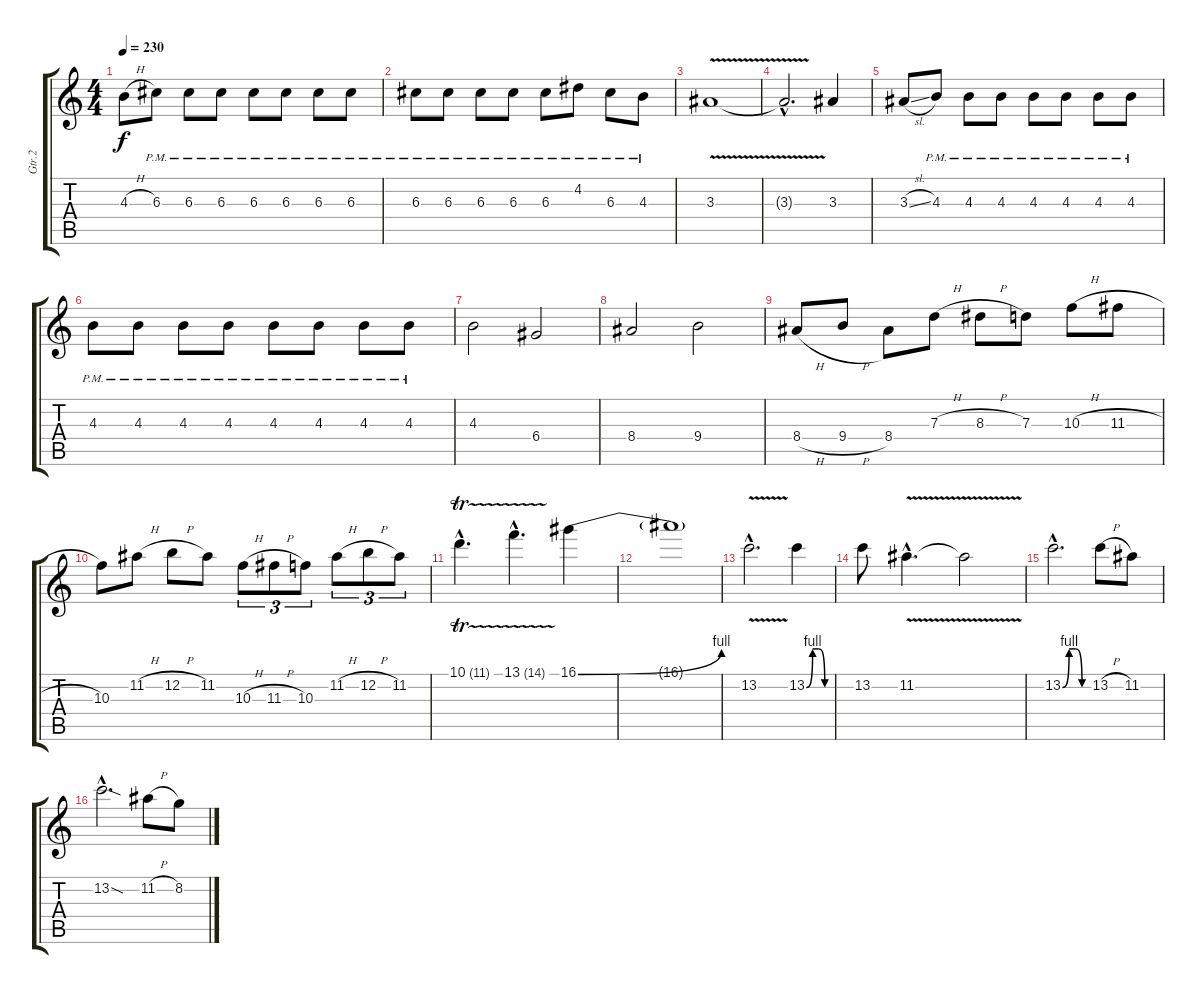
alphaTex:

\track ("Gtr.2" "Gtr.2") {instrument distortionguitar}
\staff {score tabs}
\tuning (E4 B3 G3 D3 A2 E2) {hide}
\ts (4 4)
\tempo 230
\clef g2
\ks c
4.3{h}.8{dy f} 6.3{pm}.8 6.3{pm}.8 6.3{pm}.8 6.3{pm}.8 6.3{pm}.8 6.3{pm}.8 6.3{pm}.8 |
6.3{pm}.8 6.3{pm}.8 6.3{pm}.8 6.3{pm}.8 6.3{pm}.8 4.2{pm}.8 6.3{pm}.8 4.3{pm}.8 |
3.3{v}.1 |
3.3{hac t}.2{d} 3.3.4 |
3.3{sl}.8 4.3{pm}.8 4.3{pm}.8 4.3{pm}.8 4.3{pm}.8 4.3{pm}.8 4.3{pm}.8 4.3{pm}.8 |
4.3{pm}.8 4.3{pm}.8 4.3{pm}.8 4.3{pm}.8 4.3{pm}.8 4.3{pm}.8 4.3{pm}.8 4.3{pm}.8 |
4.3.2 6.4.2 |
8.4.2 9.4.2 |
8.4{h}.8 9.4{h}.8 8.4.8 7.3{h}.8 8.3{h}.8 7.3.8 10.3{h}.8 11.3{h}.8 |
10.3.8 11.2{h}.8 12.2{h}.8 11.2.8 10.3{h}.8{tu (3 2)} 11.3{h}.8{tu (3 2)} 10.3.8{tu (3 2)} 11.2{h}.8{tu (3 2)} 12.2{h}.8{tu (3 2)} 11.2.8{tu (3 2)} |
10.1{tr (11 16) hac}.4{d} 13.1{tr (14 16) hac}.4{d} 16.1{be (bend 0 0 60 4)}.4 |
16.1{t}.1 |
13.2{v hac}.2{d} 13.2{be (custom 0 0 15 4 30 4 45 0 60 0)}.4 |
13.2.8 11.2{v hac}.4{d} 11.2{t}.2 |
13.2{be (custom 0 0 15 4 30 4 45 0 60 0) hac}.2{d} 13.2{h}.8 11.2.8 |
13.2{sod hac}.2{d} 11.2{h}.8 8.2.8
